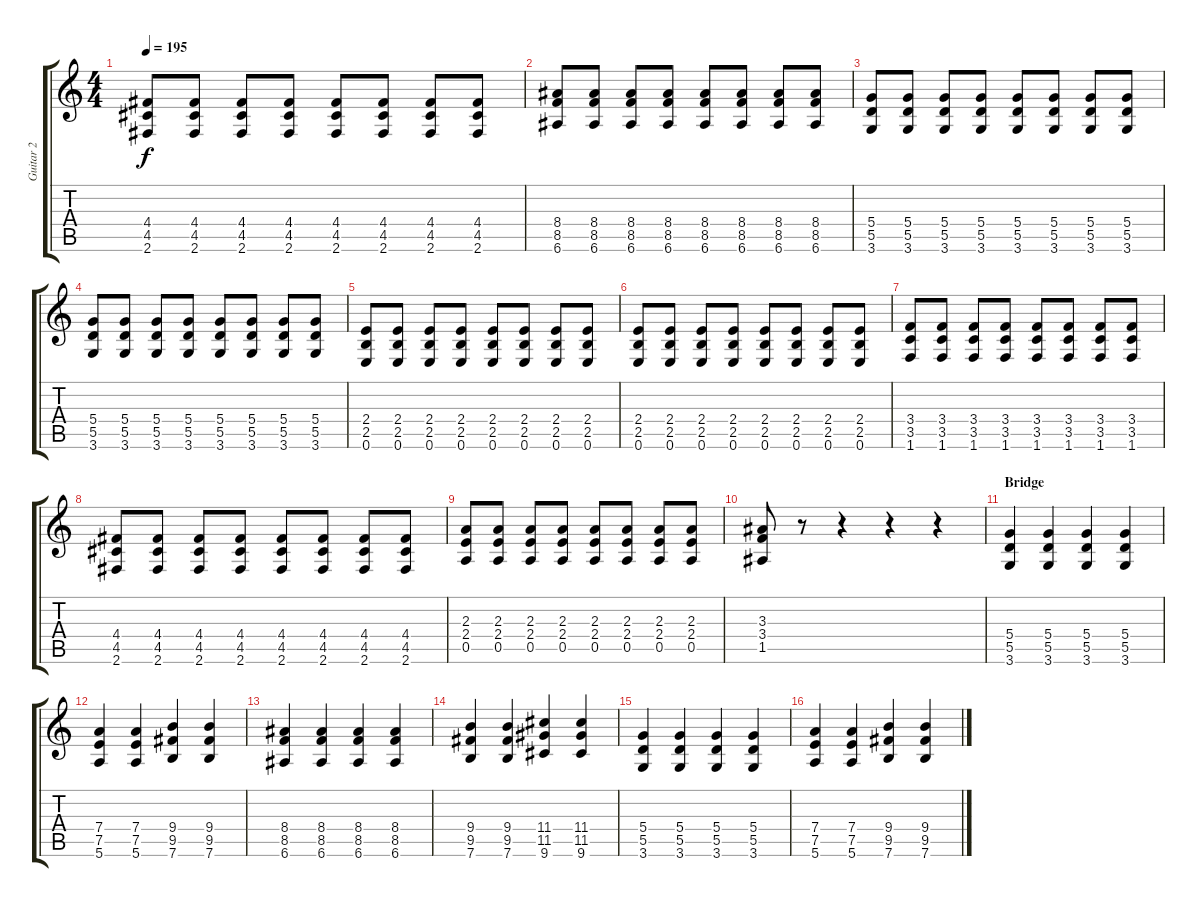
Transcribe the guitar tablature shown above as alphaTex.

\track ("Guitar 2" "Guitar 2") {instrument distortionguitar}
\staff {score tabs}
\tuning (E4 B3 G3 D3 A2 E2) {hide}
\ts (4 4)
\tempo 195
\clef g2
\ks c
(4.4 4.5 2.6).8{dy f} (4.4 4.5 2.6).8 (4.4 4.5 2.6).8 (4.4 4.5 2.6).8 (4.4 4.5 2.6).8 (4.4 4.5 2.6).8 (4.4 4.5 2.6).8 (4.4 4.5 2.6).8 |
(8.4 8.5 6.6).8 (8.4 8.5 6.6).8 (8.4 8.5 6.6).8 (8.4 8.5 6.6).8 (8.4 8.5 6.6).8 (8.4 8.5 6.6).8 (8.4 8.5 6.6).8 (8.4 8.5 6.6).8 |
(5.4 5.5 3.6).8 (5.4 5.5 3.6).8 (5.4 5.5 3.6).8 (5.4 5.5 3.6).8 (5.4 5.5 3.6).8 (5.4 5.5 3.6).8 (5.4 5.5 3.6).8 (5.4 5.5 3.6).8 |
(5.4 5.5 3.6).8 (5.4 5.5 3.6).8 (5.4 5.5 3.6).8 (5.4 5.5 3.6).8 (5.4 5.5 3.6).8 (5.4 5.5 3.6).8 (5.4 5.5 3.6).8 (5.4 5.5 3.6).8 |
(2.4 2.5 0.6).8 (2.4 2.5 0.6).8 (2.4 2.5 0.6).8 (2.4 2.5 0.6).8 (2.4 2.5 0.6).8 (2.4 2.5 0.6).8 (2.4 2.5 0.6).8 (2.4 2.5 0.6).8 |
(2.4 2.5 0.6).8 (2.4 2.5 0.6).8 (2.4 2.5 0.6).8 (2.4 2.5 0.6).8 (2.4 2.5 0.6).8 (2.4 2.5 0.6).8 (2.4 2.5 0.6).8 (2.4 2.5 0.6).8 |
(3.4 3.5 1.6).8 (3.4 3.5 1.6).8 (3.4 3.5 1.6).8 (3.4 3.5 1.6).8 (3.4 3.5 1.6).8 (3.4 3.5 1.6).8 (3.4 3.5 1.6).8 (3.4 3.5 1.6).8 |
(4.4 4.5 2.6).8 (4.4 4.5 2.6).8 (4.4 4.5 2.6).8 (4.4 4.5 2.6).8 (4.4 4.5 2.6).8 (4.4 4.5 2.6).8 (4.4 4.5 2.6).8 (4.4 4.5 2.6).8 |
(2.3 2.4 0.5).8 (2.3 2.4 0.5).8 (2.3 2.4 0.5).8 (2.3 2.4 0.5).8 (2.3 2.4 0.5).8 (2.3 2.4 0.5).8 (2.3 2.4 0.5).8 (2.3 2.4 0.5).8 |
(3.3 3.4 1.5).8 r.8 r.4 r.4 r.4 |
\section ("" "Bridge")
(5.4 5.5 3.6).4{instrument electricguitarclean} (5.4 5.5 3.6).4 (5.4 5.5 3.6).4 (5.4 5.5 3.6).4 |
(7.4 7.5 5.6).4 (7.4 7.5 5.6).4 (9.4 9.5 7.6).4 (9.4 9.5 7.6).4 |
(8.4 8.5 6.6).4 (8.4 8.5 6.6).4 (8.4 8.5 6.6).4 (8.4 8.5 6.6).4 |
(9.4 9.5 7.6).4 (9.4 9.5 7.6).4 (11.4 11.5 9.6).4 (11.4 11.5 9.6).4 |
(5.4 5.5 3.6).4 (5.4 5.5 3.6).4 (5.4 5.5 3.6).4 (5.4 5.5 3.6).4 |
(7.4 7.5 5.6).4 (7.4 7.5 5.6).4 (9.4 9.5 7.6).4 (9.4 9.5 7.6).4
